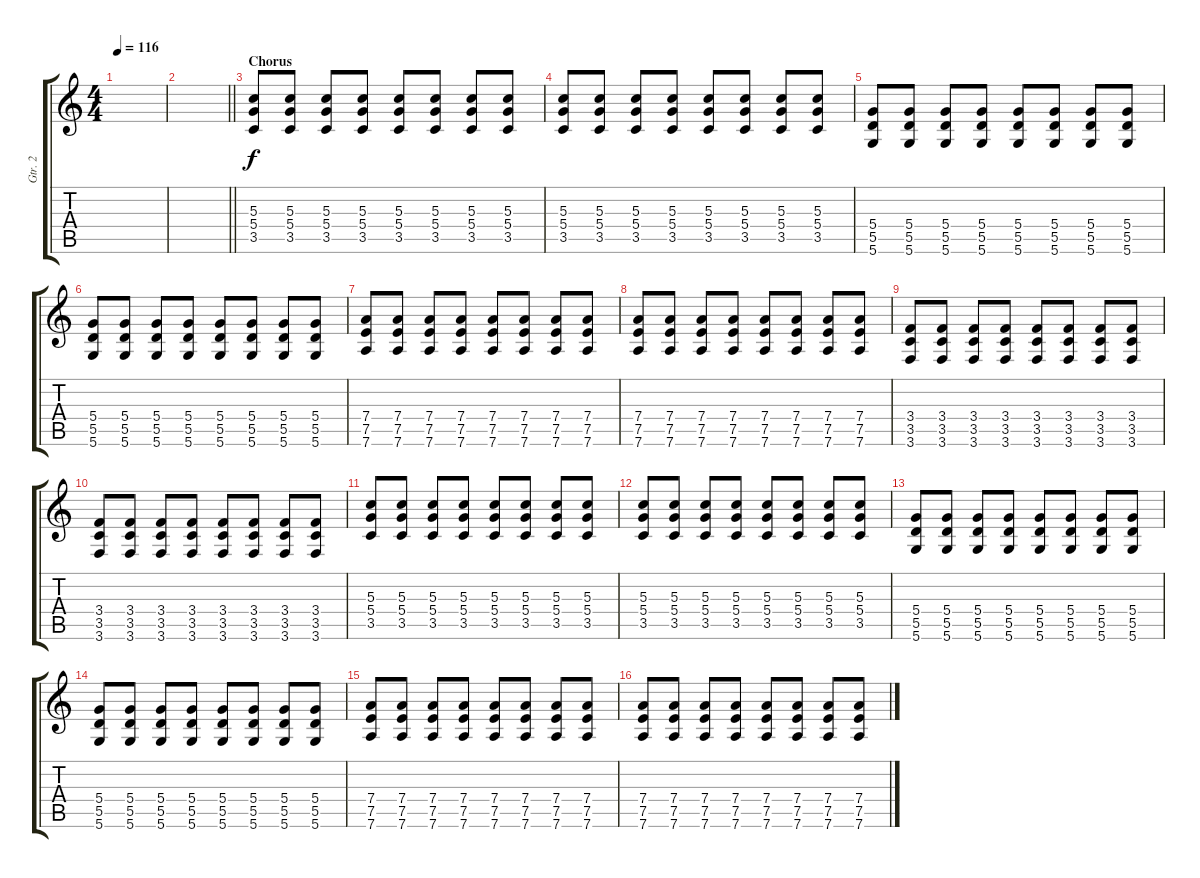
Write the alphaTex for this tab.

\track ("Gtr. 2" "Gtr. 2") {instrument distortionguitar}
\staff {score tabs}
\tuning (E4 B3 G3 D3 A2 D2) {hide}
\ts (4 4)
\tempo 116
\clef g2
\ks c
|
\barLineRight lightlight
|
\section ("" "Chorus")
(5.3 5.4 3.5).8 (5.3 5.4 3.5).8 (5.3 5.4 3.5).8 (5.3 5.4 3.5).8 (5.3 5.4 3.5).8 (5.3 5.4 3.5).8 (5.3 5.4 3.5).8 (5.3 5.4 3.5).8 |
(5.3 5.4 3.5).8 (5.3 5.4 3.5).8 (5.3 5.4 3.5).8 (5.3 5.4 3.5).8 (5.3 5.4 3.5).8 (5.3 5.4 3.5).8 (5.3 5.4 3.5).8 (5.3 5.4 3.5).8 |
(5.4 5.5 5.6).8 (5.4 5.5 5.6).8 (5.4 5.5 5.6).8 (5.4 5.5 5.6).8 (5.4 5.5 5.6).8 (5.4 5.5 5.6).8 (5.4 5.5 5.6).8 (5.4 5.5 5.6).8 |
(5.4 5.5 5.6).8 (5.4 5.5 5.6).8 (5.4 5.5 5.6).8 (5.4 5.5 5.6).8 (5.4 5.5 5.6).8 (5.4 5.5 5.6).8 (5.4 5.5 5.6).8 (5.4 5.5 5.6).8 |
(7.4 7.5 7.6).8 (7.4 7.5 7.6).8 (7.4 7.5 7.6).8 (7.4 7.5 7.6).8 (7.4 7.5 7.6).8 (7.4 7.5 7.6).8 (7.4 7.5 7.6).8 (7.4 7.5 7.6).8 |
(7.4 7.5 7.6).8 (7.4 7.5 7.6).8 (7.4 7.5 7.6).8 (7.4 7.5 7.6).8 (7.4 7.5 7.6).8 (7.4 7.5 7.6).8 (7.4 7.5 7.6).8 (7.4 7.5 7.6).8 |
(3.4 3.5 3.6).8 (3.4 3.5 3.6).8 (3.4 3.5 3.6).8 (3.4 3.5 3.6).8 (3.4 3.5 3.6).8 (3.4 3.5 3.6).8 (3.4 3.5 3.6).8 (3.4 3.5 3.6).8 |
(3.4 3.5 3.6).8 (3.4 3.5 3.6).8 (3.4 3.5 3.6).8 (3.4 3.5 3.6).8 (3.4 3.5 3.6).8 (3.4 3.5 3.6).8 (3.4 3.5 3.6).8 (3.4 3.5 3.6).8 |
(5.3 5.4 3.5).8 (5.3 5.4 3.5).8 (5.3 5.4 3.5).8 (5.3 5.4 3.5).8 (5.3 5.4 3.5).8 (5.3 5.4 3.5).8 (5.3 5.4 3.5).8 (5.3 5.4 3.5).8 |
(5.3 5.4 3.5).8 (5.3 5.4 3.5).8 (5.3 5.4 3.5).8 (5.3 5.4 3.5).8 (5.3 5.4 3.5).8 (5.3 5.4 3.5).8 (5.3 5.4 3.5).8 (5.3 5.4 3.5).8 |
(5.4 5.5 5.6).8 (5.4 5.5 5.6).8 (5.4 5.5 5.6).8 (5.4 5.5 5.6).8 (5.4 5.5 5.6).8 (5.4 5.5 5.6).8 (5.4 5.5 5.6).8 (5.4 5.5 5.6).8 |
(5.4 5.5 5.6).8 (5.4 5.5 5.6).8 (5.4 5.5 5.6).8 (5.4 5.5 5.6).8 (5.4 5.5 5.6).8 (5.4 5.5 5.6).8 (5.4 5.5 5.6).8 (5.4 5.5 5.6).8 |
(7.4 7.5 7.6).8 (7.4 7.5 7.6).8 (7.4 7.5 7.6).8 (7.4 7.5 7.6).8 (7.4 7.5 7.6).8 (7.4 7.5 7.6).8 (7.4 7.5 7.6).8 (7.4 7.5 7.6).8 |
(7.4 7.5 7.6).8 (7.4 7.5 7.6).8 (7.4 7.5 7.6).8 (7.4 7.5 7.6).8 (7.4 7.5 7.6).8 (7.4 7.5 7.6).8 (7.4 7.5 7.6).8 (7.4 7.5 7.6).8
